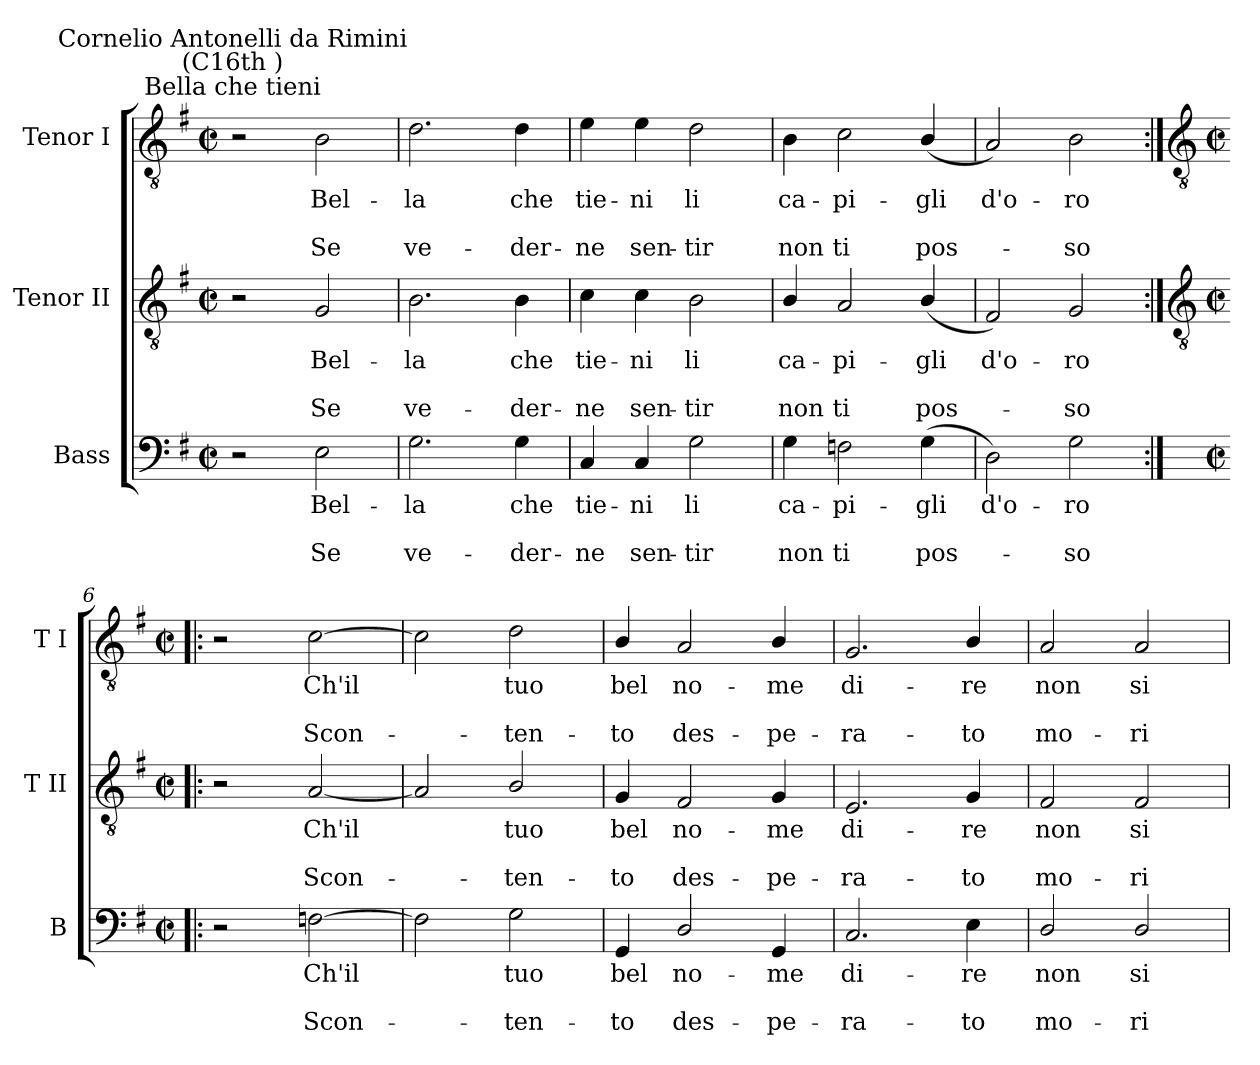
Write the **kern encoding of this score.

**kern	**text	**text	**text	**kern	**text	**text	**text	**kern	**text	**text	**text
*part3	*part3	*part3	*part3	*part2	*part2	*part2	*part2	*part1	*part1	*part1	*part1
*staff3	*staff3	*staff3	*staff3	*staff2	*staff2	*staff2	*staff2	*staff1	*staff1	*staff1	*staff1
*I"Bass	*	*	*	*I"Tenor II	*	*	*	*I"Tenor I	*	*	*
*I'B	*	*	*	*I'T II	*	*	*	*I'T I	*	*	*
*clefF4	*	*	*	*clefGv2	*	*	*	*clefGv2	*	*	*
*k[f#]	*	*	*	*k[f#]	*	*	*	*k[f#]	*	*	*
*G:	*	*	*	*G:	*	*	*	*G:	*	*	*
*M2/2	*	*	*	*M2/2	*	*	*	*M2/2	*	*	*
*met(c|)	*	*	*	*met(c|)	*	*	*	*met(c|)	*	*	*
=1	=1	=1	=1	=1	=1	=1	=1	=1	=1	=1	=1
!	!	!	!	!	!	!	!	!LO:TX:a:cj:t=Bella che tieni	!	!	!
!	!	!	!	!	!	!	!	!LO:TX:a:cj:t=Cornelio Antonelli da Rimini\n(C16th )	!	!	!
2r	.	.	.	2r	.	.	.	2r	.	.	.
!	!LO:LY:b	!	!LO:LY:b	!	!LO:LY:b	!	!LO:LY:b	!	!LO:LY:b	!	!LO:LY:b
2E	Bel-	.	-Se	2G	Bel-	.	-Se	2B	Bel-	.	-Se
=2	=2	=2	=2	=2	=2	=2	=2	=2	=2	=2	=2
!	!LO:LY:b	!	!LO:LY:b	!	!LO:LY:b	!	!LO:LY:b	!	!LO:LY:b	!	!LO:LY:b
2.G	la	.	ve-	2.B	la	.	ve-	2.d	la	.	ve-
!	!LO:LY:b	!	!LO:LY:b	!	!LO:LY:b	!	!LO:LY:b	!	!LO:LY:b	!	!LO:LY:b
4G	-che	.	der-	4B	-che	.	der-	4d	-che	.	der-
=3	=3	=3	=3	=3	=3	=3	=3	=3	=3	=3	=3
!	!LO:LY:b	!	!LO:LY:b	!	!LO:LY:b	!	!LO:LY:b	!	!LO:LY:b	!	!LO:LY:b
4C	-tie-	.	-ne	4c	-tie-	.	-ne	4e	-tie-	.	-ne
!	!LO:LY:b	!	!LO:LY:b	!	!LO:LY:b	!	!LO:LY:b	!	!LO:LY:b	!	!LO:LY:b
4C	ni	.	sen-	4c	ni	.	sen-	4e	ni	.	sen-
!	!LO:LY:b	!	!LO:LY:b	!	!LO:LY:b	!	!LO:LY:b	!	!LO:LY:b	!	!LO:LY:b
2G	-li	.	tir	2B	-li	.	tir	2d	-li	.	tir
=4	=4	=4	=4	=4	=4	=4	=4	=4	=4	=4	=4
!	!LO:LY:b	!	!LO:LY:b	!	!LO:LY:b	!	!LO:LY:b	!	!LO:LY:b	!	!LO:LY:b
4G	ca-	.	-non	4B/	ca-	.	-non	4B	ca-	.	-non
!	!LO:LY:b	!	!LO:LY:b	!	!LO:LY:b	!	!LO:LY:b	!	!LO:LY:b	!	!LO:LY:b
2Fn	pi-	.	-ti	2A	pi-	.	-ti	2c	pi-	.	-ti
!	!LO:LY:b	!	!LO:LY:b	!	!LO:LY:b	!	!LO:LY:b	!	!LO:LY:b	!	!LO:LY:b
(>4G	gli	.	pos-	(<4B/	gli	.	pos-	(<4B/	gli	.	pos-
=5	=5	=5	=5	=5	=5	=5	=5	=5	=5	=5	=5
!	!LO:LY:b	!	!	!	!LO:LY:b	!	!	!	!LO:LY:b	!	!
2D)	d'o-	.	.	2F#)	d'o-	.	.	2A)	d'o-	.	.
!	!LO:LY:b	!	!LO:LY:b	!	!LO:LY:b	!	!LO:LY:b	!	!LO:LY:b	!	!LO:LY:b
2G	-ro	.	so	2G	-ro	.	so	2B	-ro	.	so
!!LO:LB:g=z
=6:|!|:	=6:|!|:	=6:|!|:	=6:|!|:	=6:|!|:	=6:|!|:	=6:|!|:	=6:|!|:	=6:|!|:	=6:|!|:	=6:|!|:	=6:|!|:
*	*	*	*	*clefGv2	*	*	*	*clefGv2	*	*	*
*M2/2	*	*	*	*M2/2	*	*	*	*M2/2	*	*	*
*met(c|)	*	*	*	*met(c|)	*	*	*	*met(c|)	*	*	*
2r	.	.	.	2r	.	.	.	2r	.	.	.
!	!LO:LY:b	!	!LO:LY:b	!	!LO:LY:b	!	!LO:LY:b	!	!LO:LY:b	!	!LO:LY:b
[2Fn	Ch'il	.	Scon-	[2A	Ch'il	.	Scon-	[2c	Ch'il	.	Scon-
=7	=7	=7	=7	=7	=7	=7	=7	=7	=7	=7	=7
2F]	.	.	.	2A]	.	.	.	2c]	.	.	.
!	!LO:LY:b	!	!LO:LY:b	!	!LO:LY:b	!	!LO:LY:b	!	!LO:LY:b	!	!LO:LY:b
2G	tuo	.	ten-	2B/	tuo	.	ten-	2d	tuo	.	ten-
=8	=8	=8	=8	=8	=8	=8	=8	=8	=8	=8	=8
!	!LO:LY:b	!	!LO:LY:b	!	!LO:LY:b	!	!LO:LY:b	!	!LO:LY:b	!	!LO:LY:b
4GG	-bel	.	to	4G	-bel	.	to	4B/	-bel	.	to
!	!LO:LY:b	!	!LO:LY:b	!	!LO:LY:b	!	!LO:LY:b	!	!LO:LY:b	!	!LO:LY:b
2D/	no-	.	-des-	2F#	no-	.	-des-	2A	no-	.	-des-
!	!LO:LY:b	!	!LO:LY:b	!	!LO:LY:b	!	!LO:LY:b	!	!LO:LY:b	!	!LO:LY:b
4GG	-me	.	pe-	4G	-me	.	pe-	4B/	-me	.	pe-
=9	=9	=9	=9	=9	=9	=9	=9	=9	=9	=9	=9
!	!LO:LY:b	!	!LO:LY:b	!	!LO:LY:b	!	!LO:LY:b	!	!LO:LY:b	!	!LO:LY:b
2.C	-di-	.	-ra-	2.E	-di-	.	-ra-	2.G	-di-	.	-ra-
!	!LO:LY:b	!	!LO:LY:b	!	!LO:LY:b	!	!LO:LY:b	!	!LO:LY:b	!	!LO:LY:b
4E	-re	.	to	4G	-re	.	to	4B/	-re	.	to
=10	=10	=10	=10	=10	=10	=10	=10	=10	=10	=10	=10
!	!LO:LY:b	!	!LO:LY:b	!	!LO:LY:b	!	!LO:LY:b	!	!LO:LY:b	!	!LO:LY:b
2D/	non	.	mo-	2F#	non	.	mo-	2A	non	.	mo-
!	!LO:LY:b	!	!LO:LY:b	!	!LO:LY:b	!	!LO:LY:b	!	!LO:LY:b	!	!LO:LY:b
2D/	-si	.	ri-	2F#	-si	.	ri-	2A	-si	.	ri-
=	=	=	=	=	=	=	=	=	=	=	=
*-	*-	*-	*-	*-	*-	*-	*-	*-	*-	*-	*-
